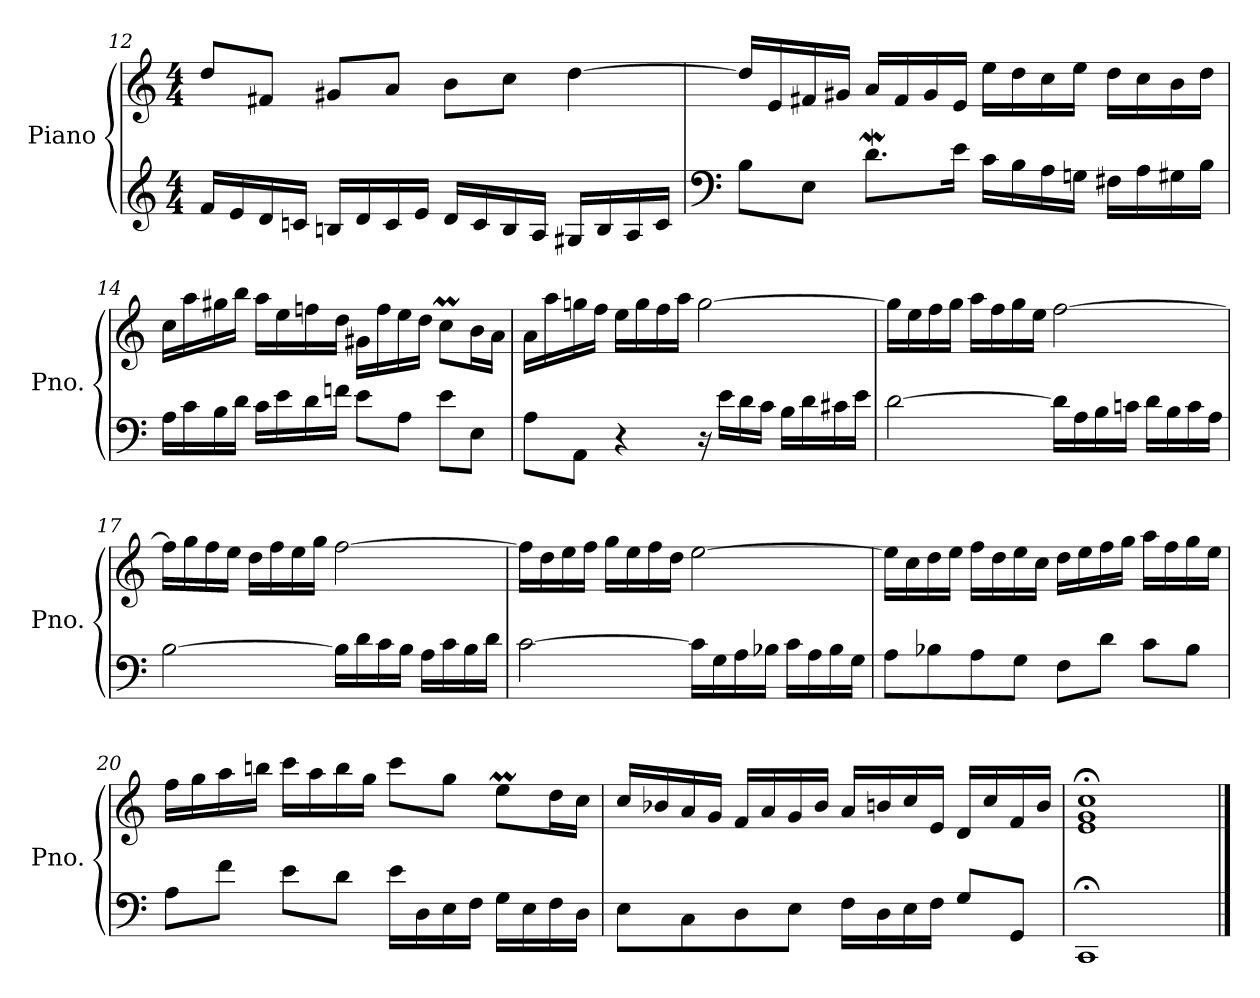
**kern	**kern
*part1	*part1
*staff2	*staff1
*I"Piano	*
*I'Pno.	*
*clefG2	*clefG2
*k[]	*k[]
*M4/4	*M4/4
=12	=12
16f/LL	8dd/L
16e/	.
16d/	8f#X/J
16cn/JJ	.
16Bn/LL	8g#X/L
16d/	.
16c/	8a/J
16e/JJ	.
16d/LL	8b\L
16c/	.
16B/	8cc\J
16A/JJ	.
16G#X/LL	[4dd\
16B/	.
16A/	.
16c/JJ	.
!!LO:PB:g=z
=13	=13
*clefF4	*
8B\L	16dd/LL]
.	16e/
8E\J	16f#X/
.	16g#X/JJ
8.dW\L	16a/LL
.	16f#/
.	16g#/
16e\Jk	16e/JJ
16c\LL	16ee\LL
16B\	16dd\
16A\	16cc\
16Gn\JJ	16ee\JJ
16F#X\LL	16dd\LL
16A\	16cc\
16G#X\	16b\
16B\JJ	16dd\JJ
=14	=14
16A\LL	16cc\LL
16c\	16aa\
16B\	16gg#X\
16d\JJ	16bb\JJ
16c\LL	16aa\LL
16e\	16ee\
16d\	16ffn\
16fn\JJ	16dd\JJ
8e\L	16g#X\LL
.	16ff\
8A\J	16ee\
.	16dd\JJ
8e\L	8ccM\L
8E\J	16b\L
.	16a\JJ
!!LO:LB:g=z
=15	=15
8A\L	16a\LL
.	16aa\
8AA\J	16ggn\
.	16ff\JJ
4r	16ee\LL
.	16gg\
.	16ff\
.	16aa\JJ
16r	[2gg\
16e\LL	.
16d\	.
16c\JJ	.
16B\LL	.
16d\	.
16c#X\	.
16e\JJ	.
=16	=16
[2d\	16gg\LL]
.	16ee\
.	16ff\
.	16gg\JJ
.	16aa\LL
.	16ff\
.	16gg\
.	16ee\JJ
16d\LL]	[2ff\
16A\	.
16B\	.
16cn\JJ	.
16d\LL	.
16B\	.
16c\	.
16A\JJ	.
!!LO:LB:g=z
=17	=17
[2B\	16ff\LL]
.	16gg\
.	16ff\
.	16ee\JJ
.	16dd\LL
.	16ff\
.	16ee\
.	16gg\JJ
16B\LL]	[2ff\
16d\	.
16c\	.
16B\JJ	.
16A\LL	.
16c\	.
16B\	.
16d\JJ	.
=18	=18
[2c\	16ff\LL]
.	16dd\
.	16ee\
.	16ff\JJ
.	16gg\LL
.	16ee\
.	16ff\
.	16dd\JJ
16c\LL]	[2ee\
16G\	.
16A\	.
16B-X\JJ	.
16c\LL	.
16A\	.
16B-\	.
16G\JJ	.
=19	=19
8A\L	16ee\LL]
.	16cc\
8B-X\	16dd\
.	16ee\JJ
8A\	16ff\LL
.	16dd\
8G\J	16ee\
.	16cc\JJ
8F\L	16dd\LL
.	16ee\
8d\J	16ff\
.	16gg\JJ
8c\L	16aa\LL
.	16ff\
8B-\J	16gg\
.	16ee\JJ
!!LO:LB:g=z
=20	=20
8A\L	16ff\LL
.	16gg\
8f\J	16aa\
.	16bbn\JJ
8e\L	16ccc\LL
.	16aa\
8d\J	16bb\
.	16gg\JJ
16e\LL	8ccc\L
16D\	.
16E\	8gg\J
16F\JJ	.
16G\LL	8eem\L
16E\	.
16F\	16dd\L
16D\JJ	16cc\JJ
=21	=21
8E\L	16cc/LL
.	16b-X/
8C\	16a/
.	16g/JJ
8D\	16f/LL
.	16a/
8E\J	16g/
.	16b-/JJ
16F\LL	16a/LL
16D\	16bn/
16E\	16cc/
16F\JJ	16e/JJ
8G/L	16d/LL
.	16cc/
8GG/J	16f/
.	16b/JJ
=22	=22
1CC;<	1e;< 1g;< 1cc;<
==	==
*-	*-
